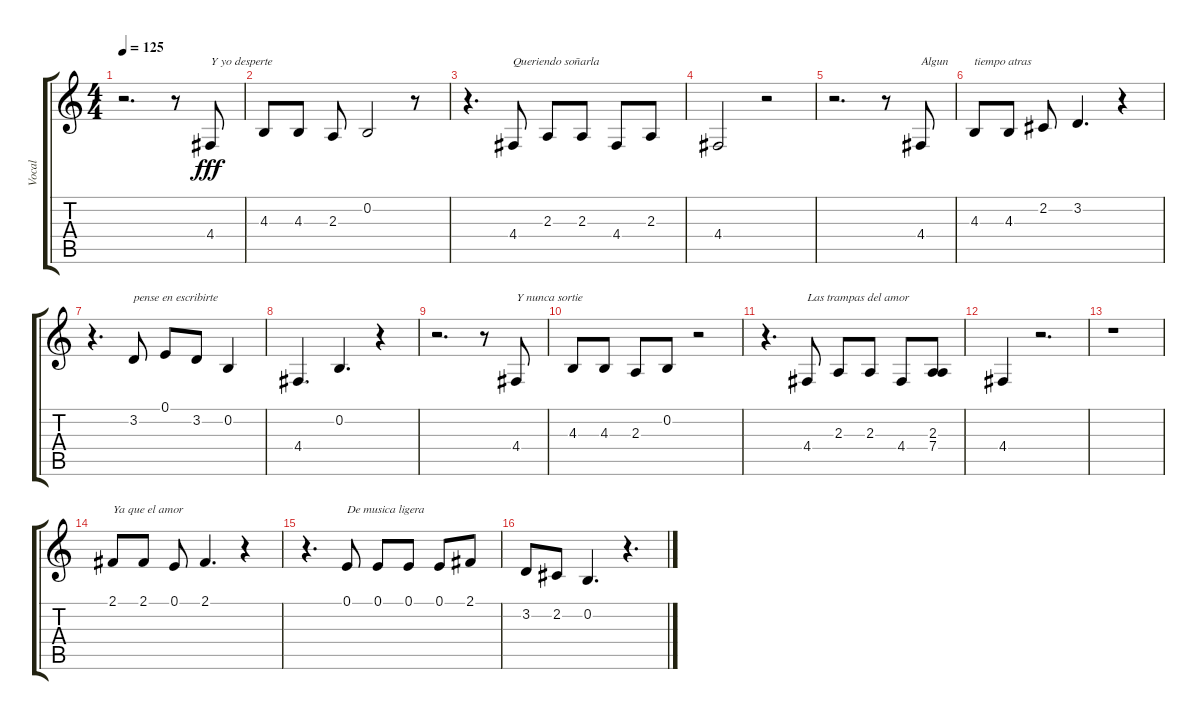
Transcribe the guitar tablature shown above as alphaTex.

\track ("Vocal" "Vocal") {instrument synthvoice}
\staff {score tabs}
\tuning (E4 B3 G3 D3 A2 E2) {hide}
\ts (4 4)
\tempo 125
\clef g2
\ks c
r.2{d dy fff} r.8 4.4.8{txt "Y yo desperte"} |
4.3.8 4.3.8 2.3.8 0.2.2 r.8 |
r.4{d} 4.4.8{txt "Queriendo soñarla"} 2.3.8 2.3.8 4.4.8 2.3.8 |
4.4.2 r.2 |
r.2{d} r.8 4.4.8{txt "Algun"} |
4.3.8{txt "tiempo atras"} 4.3.8 2.2.8 3.2.4{d} r.4 |
r.4{d} 3.2.8{txt "pense en escribirte"} 0.1.8 3.2.8 0.2.4 |
4.4.4{d} 0.2.4{d} r.4 |
r.2{d} r.8 4.4.8{txt "Y nunca sortie "} |
4.3.8 4.3.8 2.3.8 0.2.8 r.2 |
r.4{d} 4.4.8{txt "Las trampas del amor"} 2.3.8 2.3.8 4.4.8 (2.3 7.4).8 |
4.4.4 r.2{d} |
r.1 |
2.1.8{txt "Ya que el amor"} 2.1.8 0.1.8 2.1.4{d} r.4 |
r.4{d} 0.1.8{txt "De musica ligera"} 0.1.8 0.1.8 0.1.8 2.1.8 |
3.2.8 2.2.8 0.2.4{d} r.4{d}
